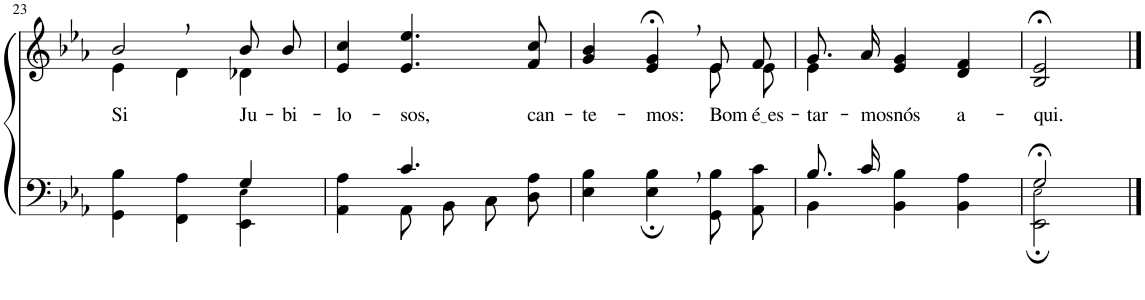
**kern	**kern	**text
*part2	*part1	*part1
*staff2	*staff1	*staff1
*I"Parte III e IV	*I"Parte I e II	*
!!LO:PB:g=z
*clefF4	*clefG2	*
*k[b-e-a-]	*k[b-e-a-]	*
*M3/4	*M3/4	*
=23	=23	=23
*^	*^	*
!	!	!	!	!LO:LY:b
2ryy	4GG\ 4B-\	2b-,/	4e-\	Si
.	4FF\ 4A-\	.	4d\	.
!	!	!	!	!LO:LY:b
4G/	4EE-\ 4E-!\	8b-/L	4d-X\	Ju-
!	!	!	!	!LO:LY:b
.	.	8b-/J	.	-bi-
*	*	*v	*v	*
=24	=24	=24	=24
!	!	!	!LO:LY:b
4ryy	4AA-\ 4A-\	4e-/ 4cc/	-lo-
!	!	!	!LO:LY:b
4.c/	8AA-\L	4.e-/ 4.ee-/	-sos,
.	8BB-\J	.	.
.	8C\L	.	.
!	!	!	!LO:LY:b
8ryy	8D\ 8A-\J	8f/ 8cc/	can-
=25	=25	=25	=25
!	!	!	!LO:LY:b
*v	*v	*^	*
4E-\ 4B-\	4g/ 4b-/	2ryy	-te-
!	!	!	!LO:LY:b
4E-\;, 4B-\;,	4e-/;<, 4g/;<,	.	-mos:
!	!	!	!LO:LY:b
8GG\ 8B-\L	8e-/L	8e-\L	-Bom
!	!	!	!LO:LY:b
8AA-\ 8c\J	8f/J	8e-\J	é es
=26	=26	=26	=26
*^	*	*	*
!	!	!	!	!LO:LY:b
8.B-/L	4BB-\	8.g/L	4e-\	-tar-
!	!	!	!	!LO:LY:b
16c/Jk	.	16a-/Jk	.	-mos
!	!	!	!	!LO:LY:b
4BB-\ 4B-\	2ryy	4e-/ 4g/	2ryy	nós
!	!	!	!	!LO:LY:b
4BB-\ 4A-\	.	4d/ 4f/	.	a-
*	*	*v	*v	*
=27	=27	=27	=27
!	!	!	!LO:LY:b
2G;</	2EE-\; 2E-!\;	2B-/;< 2e-/;<	-qui.
*v	*v	*	*
==	==	==
*-	*-	*-
